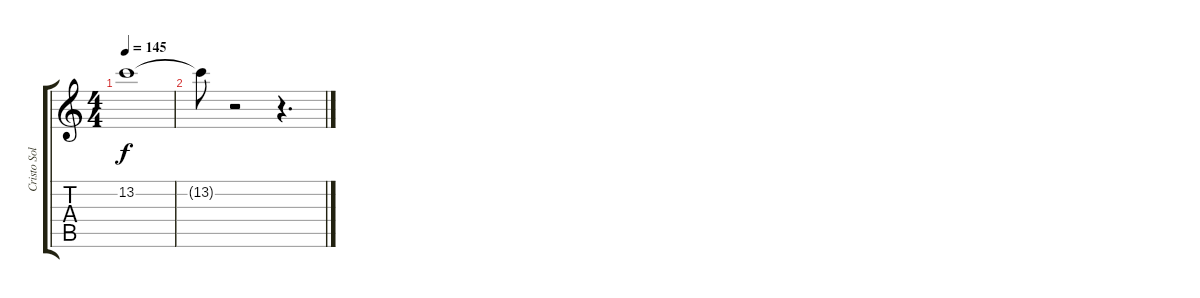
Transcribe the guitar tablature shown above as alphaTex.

\track ("Cristo Solo" "Cristo Sol") {instrument distortionguitar}
\staff {score tabs}
\tuning (E4 B3 G3 D3 A2 E2) {hide}
\ts (4 4)
\tempo 145
\clef g2
\ks c
13.2.1{dy f} |
13.2{t}.8 r.2 r.4{d}
